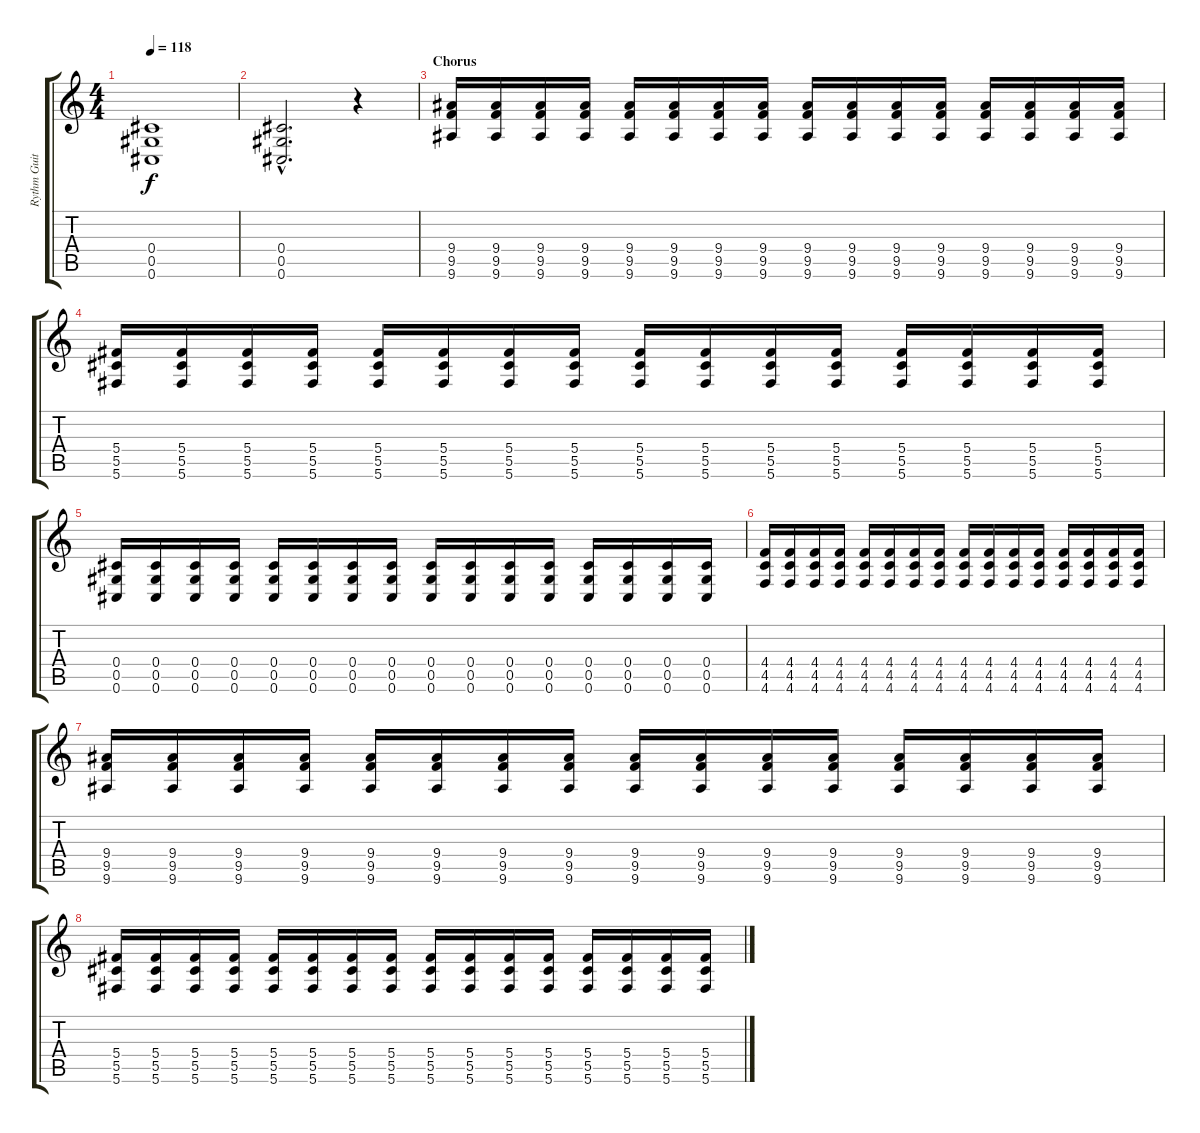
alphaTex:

\track ("Rythm Guitar" "Rythm Guit") {instrument distortionguitar}
\staff {score tabs}
\tuning (Eb4 Bb3 Gb3 Db3 Ab2 Db2) {hide}
\ts (4 4)
\tempo 118
\clef g2
\ks c
(0.4 0.5 0.6).1{dy f} |
(0.4{hac} 0.5{hac} 0.6{hac}).2{d} r.4 |
\section ("" "Chorus")
(9.4 9.5 9.6).16 (9.4 9.5 9.6).16 (9.4 9.5 9.6).16 (9.4 9.5 9.6).16 (9.4 9.5 9.6).16 (9.4 9.5 9.6).16 (9.4 9.5 9.6).16 (9.4 9.5 9.6).16 (9.4 9.5 9.6).16 (9.4 9.5 9.6).16 (9.4 9.5 9.6).16 (9.4 9.5 9.6).16 (9.4 9.5 9.6).16 (9.4 9.5 9.6).16 (9.4 9.5 9.6).16 (9.4 9.5 9.6).16 |
(5.4 5.5 5.6).16 (5.4 5.5 5.6).16 (5.4 5.5 5.6).16 (5.4 5.5 5.6).16 (5.4 5.5 5.6).16 (5.4 5.5 5.6).16 (5.4 5.5 5.6).16 (5.4 5.5 5.6).16 (5.4 5.5 5.6).16 (5.4 5.5 5.6).16 (5.4 5.5 5.6).16 (5.4 5.5 5.6).16 (5.4 5.5 5.6).16 (5.4 5.5 5.6).16 (5.4 5.5 5.6).16 (5.4 5.5 5.6).16 |
(0.4 0.5 0.6).16 (0.4 0.5 0.6).16 (0.4 0.5 0.6).16 (0.4 0.5 0.6).16 (0.4 0.5 0.6).16 (0.4 0.5 0.6).16 (0.4 0.5 0.6).16 (0.4 0.5 0.6).16 (0.4 0.5 0.6).16 (0.4 0.5 0.6).16 (0.4 0.5 0.6).16 (0.4 0.5 0.6).16 (0.4 0.5 0.6).16 (0.4 0.5 0.6).16 (0.4 0.5 0.6).16 (0.4 0.5 0.6).16 |
(4.4 4.5 4.6).16 (4.4 4.5 4.6).16 (4.4 4.5 4.6).16 (4.4 4.5 4.6).16 (4.4 4.5 4.6).16 (4.4 4.5 4.6).16 (4.4 4.5 4.6).16 (4.4 4.5 4.6).16 (4.4 4.5 4.6).16 (4.4 4.5 4.6).16 (4.4 4.5 4.6).16 (4.4 4.5 4.6).16 (4.4 4.5 4.6).16 (4.4 4.5 4.6).16 (4.4 4.5 4.6).16 (4.4 4.5 4.6).16 |
(9.4 9.5 9.6).16 (9.4 9.5 9.6).16 (9.4 9.5 9.6).16 (9.4 9.5 9.6).16 (9.4 9.5 9.6).16 (9.4 9.5 9.6).16 (9.4 9.5 9.6).16 (9.4 9.5 9.6).16 (9.4 9.5 9.6).16 (9.4 9.5 9.6).16 (9.4 9.5 9.6).16 (9.4 9.5 9.6).16 (9.4 9.5 9.6).16 (9.4 9.5 9.6).16 (9.4 9.5 9.6).16 (9.4 9.5 9.6).16 |
(5.4 5.5 5.6).16 (5.4 5.5 5.6).16 (5.4 5.5 5.6).16 (5.4 5.5 5.6).16 (5.4 5.5 5.6).16 (5.4 5.5 5.6).16 (5.4 5.5 5.6).16 (5.4 5.5 5.6).16 (5.4 5.5 5.6).16 (5.4 5.5 5.6).16 (5.4 5.5 5.6).16 (5.4 5.5 5.6).16 (5.4 5.5 5.6).16 (5.4 5.5 5.6).16 (5.4 5.5 5.6).16 (5.4 5.5 5.6).16
